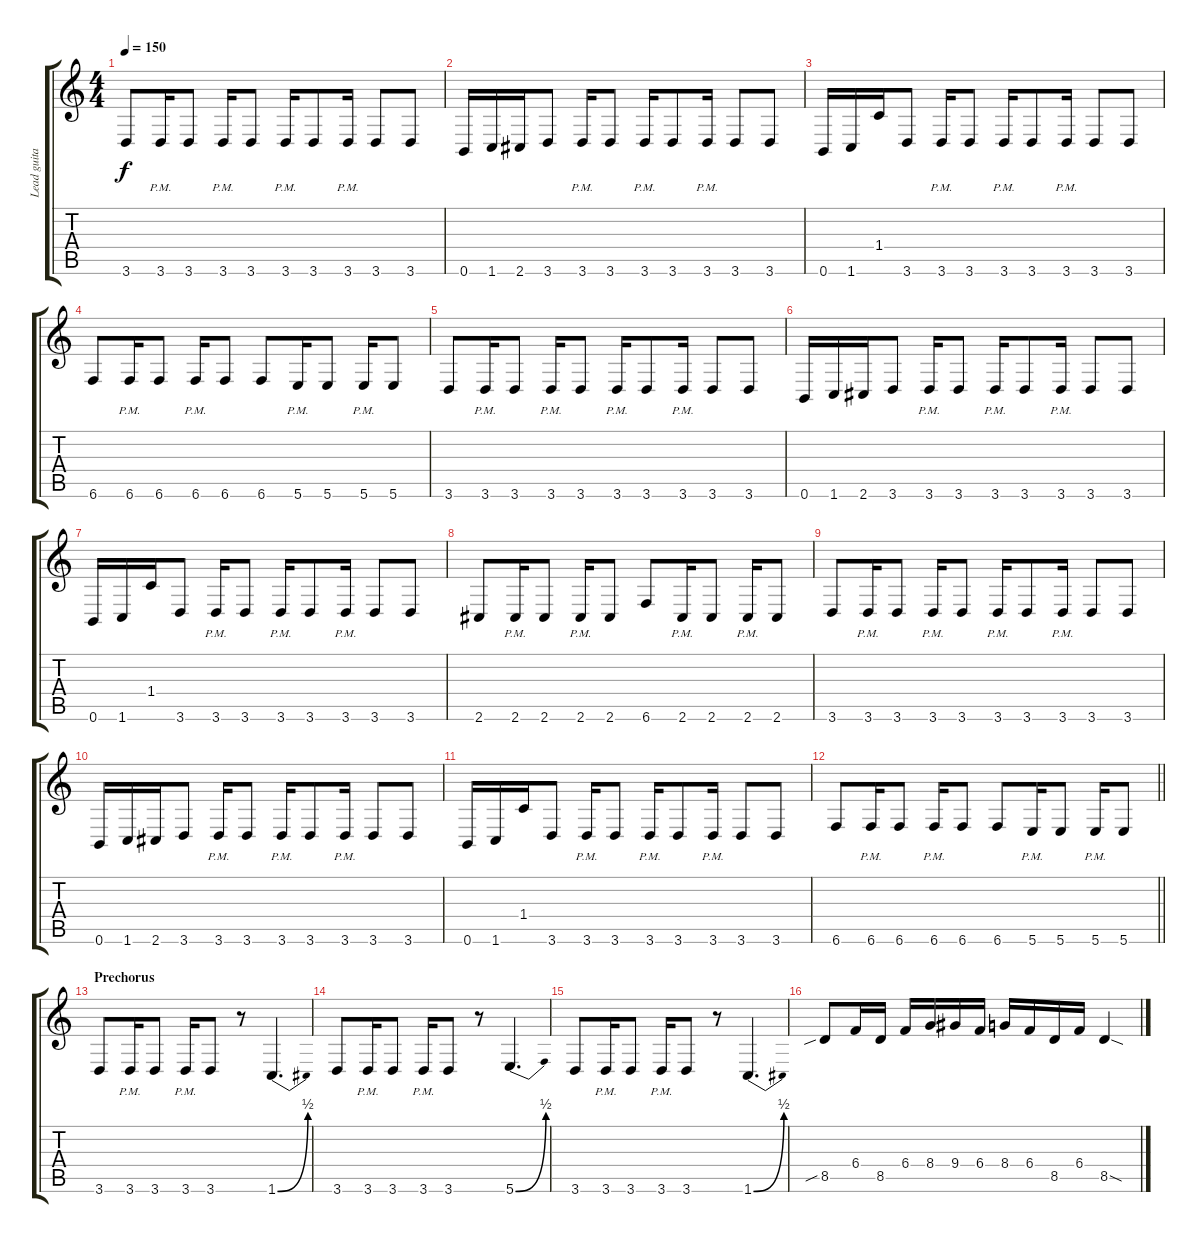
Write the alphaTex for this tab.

\track ("Lead guitar" "Lead guita") {instrument distortionguitar}
\staff {score tabs}
\tuning (Db4 Ab3 E3 B2 Gb2 B1) {hide}
\ts (4 4)
\tempo 150
\clef g2
\ks c
3.6.8{dy f} 3.6{pm}.16 3.6.8 3.6{pm}.16 3.6.8 3.6{pm}.16 3.6.8 3.6{pm}.16 3.6.8 3.6.8 |
0.6.16 1.6.16 2.6.16 3.6.8 3.6{pm}.16 3.6.8 3.6{pm}.16 3.6.8 3.6{pm}.16 3.6.8 3.6.8 |
0.6.16 1.6.16 1.4.16 3.6.8 3.6{pm}.16 3.6.8 3.6{pm}.16 3.6.8 3.6{pm}.16 3.6.8 3.6.8 |
6.6.8 6.6{pm}.16 6.6.8 6.6{pm}.16 6.6.8 6.6.8 5.6{pm}.16 5.6.8 5.6{pm}.16 5.6.8 |
3.6.8 3.6{pm}.16 3.6.8 3.6{pm}.16 3.6.8 3.6{pm}.16 3.6.8 3.6{pm}.16 3.6.8 3.6.8 |
0.6.16 1.6.16 2.6.16 3.6.8 3.6{pm}.16 3.6.8 3.6{pm}.16 3.6.8 3.6{pm}.16 3.6.8 3.6.8 |
0.6.16 1.6.16 1.4.16 3.6.8 3.6{pm}.16 3.6.8 3.6{pm}.16 3.6.8 3.6{pm}.16 3.6.8 3.6.8 |
2.6.8 2.6{pm}.16 2.6.8 2.6{pm}.16 2.6.8 6.6.8 2.6{pm}.16 2.6.8 2.6{pm}.16 2.6.8 |
3.6.8 3.6{pm}.16 3.6.8 3.6{pm}.16 3.6.8 3.6{pm}.16 3.6.8 3.6{pm}.16 3.6.8 3.6.8 |
0.6.16 1.6.16 2.6.16 3.6.8 3.6{pm}.16 3.6.8 3.6{pm}.16 3.6.8 3.6{pm}.16 3.6.8 3.6.8 |
0.6.16 1.6.16 1.4.16 3.6.8 3.6{pm}.16 3.6.8 3.6{pm}.16 3.6.8 3.6{pm}.16 3.6.8 3.6.8 |
\barLineRight lightlight
6.6.8 6.6{pm}.16 6.6.8 6.6{pm}.16 6.6.8 6.6.8 5.6{pm}.16 5.6.8 5.6{pm}.16 5.6.8 |
\section ("" "Prechorus")
3.6.8 3.6{pm}.16 3.6.8 3.6{pm}.16 3.6.8 r.8 1.6{be (bend 0 0 60 2)}.4{d} |
3.6.8 3.6{pm}.16 3.6.8 3.6{pm}.16 3.6.8 r.8 5.6{be (bend 0 0 60 2)}.4{d} |
3.6.8 3.6{pm}.16 3.6.8 3.6{pm}.16 3.6.8 r.8 1.6{be (bend 0 0 60 2)}.4{d} |
8.5{sib}.8 6.4.16 8.5.16 6.4.16 8.4.16 9.4.16 6.4.16 8.4.16 6.4.16 8.5.16 6.4.16 8.5{sod}.4
